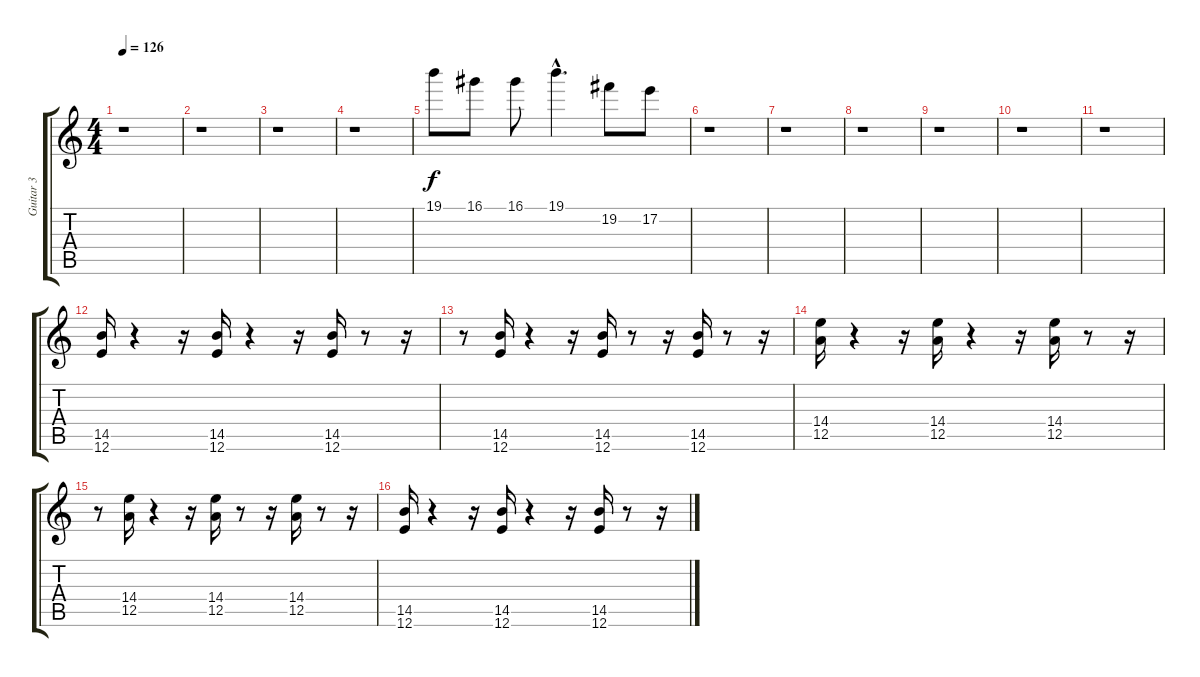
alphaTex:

\track ("Guitar 3" "Guitar 3") {instrument acousticguitarsteel}
\staff {score tabs}
\tuning (E4 B3 G3 D3 A2 E2) {hide}
\ts (4 4)
\tempo 126
\clef g2
\ks c
r.1{dy f} |
r.1 |
r.1 |
r.1 |
19.1.8 16.1.8 16.1.8 19.1{hac}.4{d} 19.2.8 17.2.8 |
r.1 |
r.1 |
r.1 |
r.1 |
r.1 |
r.1 |
(14.5 12.6).16 r.4 r.16 (14.5 12.6).16 r.4 r.16 (14.5 12.6).16 r.8 r.16 |
r.8 (14.5 12.6).16 r.4 r.16 (14.5 12.6).16 r.8 r.16 (14.5 12.6).16 r.8 r.16 |
(14.4 12.5).16 r.4 r.16 (14.4 12.5).16 r.4 r.16 (14.4 12.5).16 r.8 r.16 |
r.8 (14.4 12.5).16 r.4 r.16 (14.4 12.5).16 r.8 r.16 (14.4 12.5).16 r.8 r.16 |
(14.5 12.6).16 r.4 r.16 (14.5 12.6).16 r.4 r.16 (14.5 12.6).16 r.8 r.16
